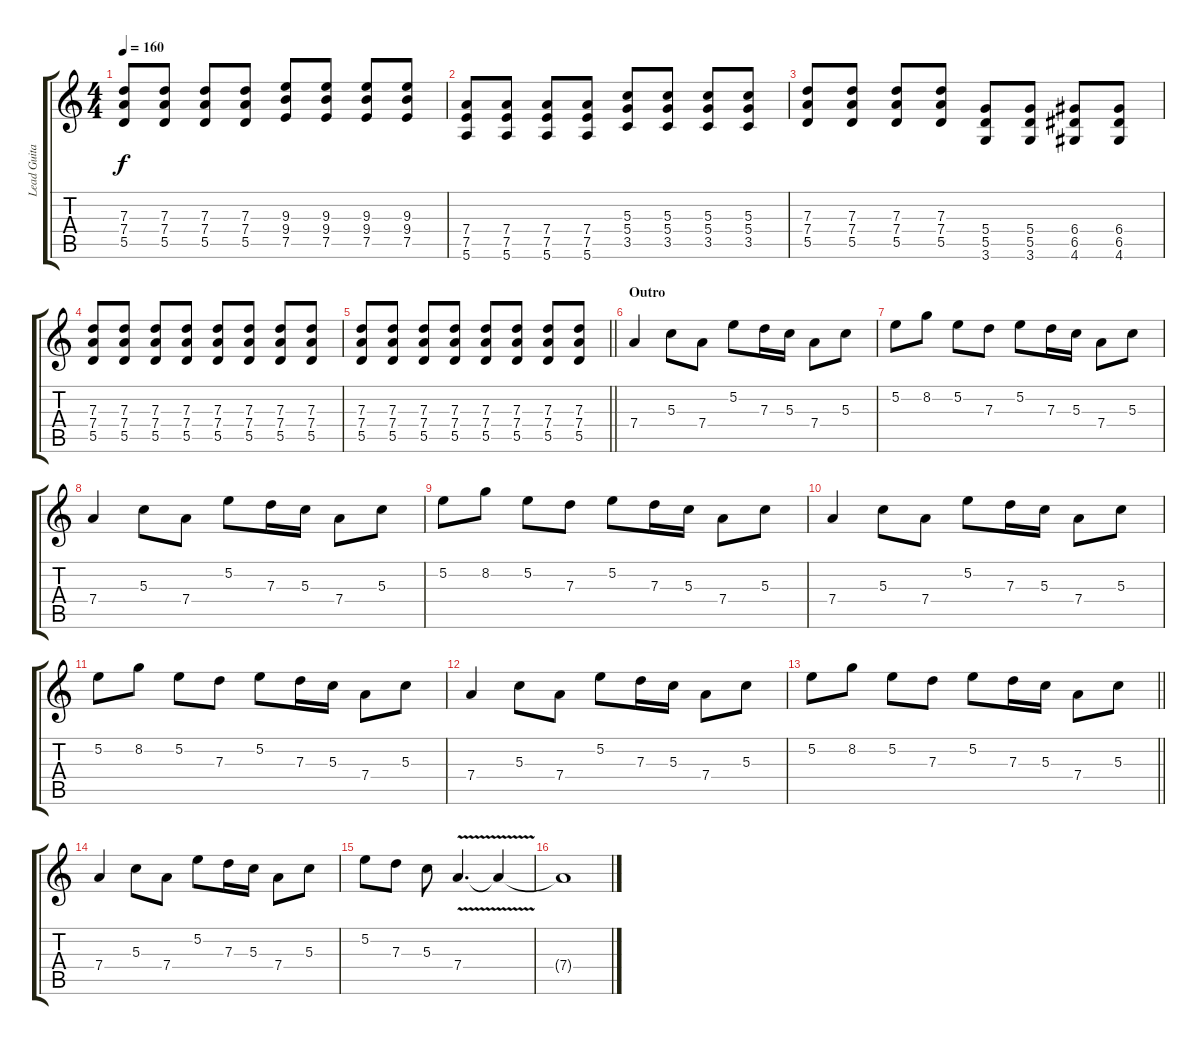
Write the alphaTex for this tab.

\track ("Lead Guitar" "Lead Guita") {instrument electricguitarclean}
\staff {score tabs}
\tuning (E4 B3 G3 D3 A2 E2) {hide}
\ts (4 4)
\tempo 160
\clef g2
\ks c
(7.3 7.4 5.5).8{dy f} (7.3 7.4 5.5).8 (7.3 7.4 5.5).8 (7.3 7.4 5.5).8 (9.3 9.4 7.5).8 (9.3 9.4 7.5).8 (9.3 9.4 7.5).8 (9.3 9.4 7.5).8 |
(7.4 7.5 5.6).8 (7.4 7.5 5.6).8 (7.4 7.5 5.6).8 (7.4 7.5 5.6).8 (5.3 5.4 3.5).8 (5.3 5.4 3.5).8 (5.3 5.4 3.5).8 (5.3 5.4 3.5).8 |
(7.3 7.4 5.5).8 (7.3 7.4 5.5).8 (7.3 7.4 5.5).8 (7.3 7.4 5.5).8 (5.4 5.5 3.6).8 (5.4 5.5 3.6).8 (6.4 6.5 4.6).8 (6.4 6.5 4.6).8 |
(7.3 7.4 5.5).8 (7.3 7.4 5.5).8 (7.3 7.4 5.5).8 (7.3 7.4 5.5).8 (7.3 7.4 5.5).8 (7.3 7.4 5.5).8 (7.3 7.4 5.5).8 (7.3 7.4 5.5).8 |
\barLineRight lightlight
(7.3 7.4 5.5).8 (7.3 7.4 5.5).8 (7.3 7.4 5.5).8 (7.3 7.4 5.5).8 (7.3 7.4 5.5).8 (7.3 7.4 5.5).8 (7.3 7.4 5.5).8 (7.3 7.4 5.5).8 |
\section ("" "Outro")
7.4.4{balance 8 instrument electricguitarclean} 5.3.8 7.4.8 5.2.8 7.3.16 5.3.16 7.4.8 5.3.8 |
5.2.8 8.2.8 5.2.8 7.3.8 5.2.8 7.3.16 5.3.16 7.4.8 5.3.8 |
7.4.4 5.3.8 7.4.8 5.2.8 7.3.16 5.3.16 7.4.8 5.3.8 |
5.2.8 8.2.8 5.2.8 7.3.8 5.2.8 7.3.16 5.3.16 7.4.8 5.3.8 |
7.4.4 5.3.8 7.4.8 5.2.8 7.3.16 5.3.16 7.4.8 5.3.8 |
5.2.8 8.2.8 5.2.8 7.3.8 5.2.8 7.3.16 5.3.16 7.4.8 5.3.8 |
7.4.4 5.3.8 7.4.8 5.2.8 7.3.16 5.3.16 7.4.8 5.3.8 |
\barLineRight lightlight
5.2.8 8.2.8 5.2.8 7.3.8 5.2.8 7.3.16 5.3.16 7.4.8 5.3.8 |
7.4.4 5.3.8 7.4.8 5.2.8 7.3.16 5.3.16 7.4.8 5.3.8 |
5.2.8 7.3.8 5.3.8 7.4{v}.4{d} 7.4{t}.4 |
7.4{t}.1
